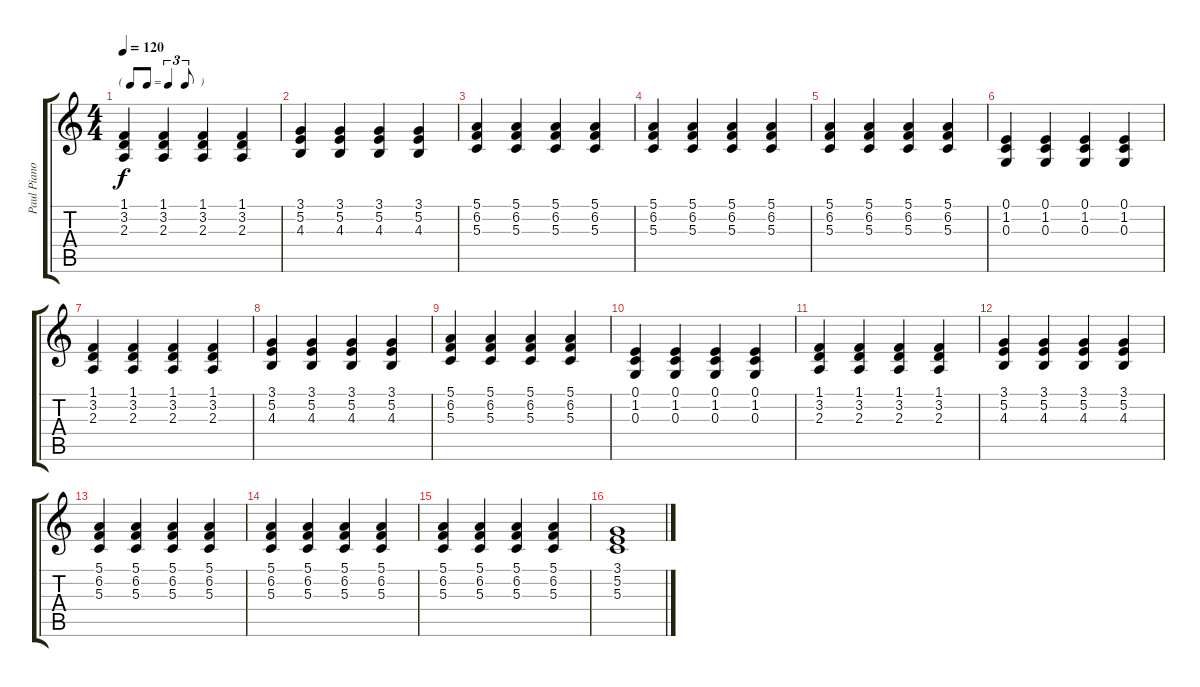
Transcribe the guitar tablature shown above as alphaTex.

\track ("Paul Piano" "Paul Piano") {instrument electricgrandpiano}
\staff {score tabs}
\tuning (E4 B3 G3 D3 A2 E2) {hide}
\ts (4 4)
\tf triplet8th
\tempo 120
\clef g2
\ks c
(1.1 3.2 2.3).4{dy f} (1.1 3.2 2.3).4 (1.1 3.2 2.3).4 (1.1 3.2 2.3).4 |
(3.1 5.2 4.3).4 (3.1 5.2 4.3).4 (3.1 5.2 4.3).4 (3.1 5.2 4.3).4 |
(5.1 6.2 5.3).4 (5.1 6.2 5.3).4 (5.1 6.2 5.3).4 (5.1 6.2 5.3).4 |
(5.1 6.2 5.3).4 (5.1 6.2 5.3).4 (5.1 6.2 5.3).4 (5.1 6.2 5.3).4 |
(5.1 6.2 5.3).4 (5.1 6.2 5.3).4 (5.1 6.2 5.3).4 (5.1 6.2 5.3).4 |
(0.1 1.2 0.3).4 (0.1 1.2 0.3).4 (0.1 1.2 0.3).4 (0.1 1.2 0.3).4 |
(1.1 3.2 2.3).4 (1.1 3.2 2.3).4 (1.1 3.2 2.3).4 (1.1 3.2 2.3).4 |
(3.1 5.2 4.3).4 (3.1 5.2 4.3).4 (3.1 5.2 4.3).4 (3.1 5.2 4.3).4 |
(5.1 6.2 5.3).4 (5.1 6.2 5.3).4 (5.1 6.2 5.3).4 (5.1 6.2 5.3).4 |
(0.1 1.2 0.3).4 (0.1 1.2 0.3).4 (0.1 1.2 0.3).4 (0.1 1.2 0.3).4 |
(1.1 3.2 2.3).4 (1.1 3.2 2.3).4 (1.1 3.2 2.3).4 (1.1 3.2 2.3).4 |
(3.1 5.2 4.3).4 (3.1 5.2 4.3).4 (3.1 5.2 4.3).4 (3.1 5.2 4.3).4 |
(5.1 6.2 5.3).4 (5.1 6.2 5.3).4 (5.1 6.2 5.3).4 (5.1 6.2 5.3).4 |
(5.1 6.2 5.3).4 (5.1 6.2 5.3).4 (5.1 6.2 5.3).4 (5.1 6.2 5.3).4 |
(5.1 6.2 5.3).4 (5.1 6.2 5.3).4 (5.1 6.2 5.3).4 (5.1 6.2 5.3).4 |
(3.1 5.2 5.3).1
